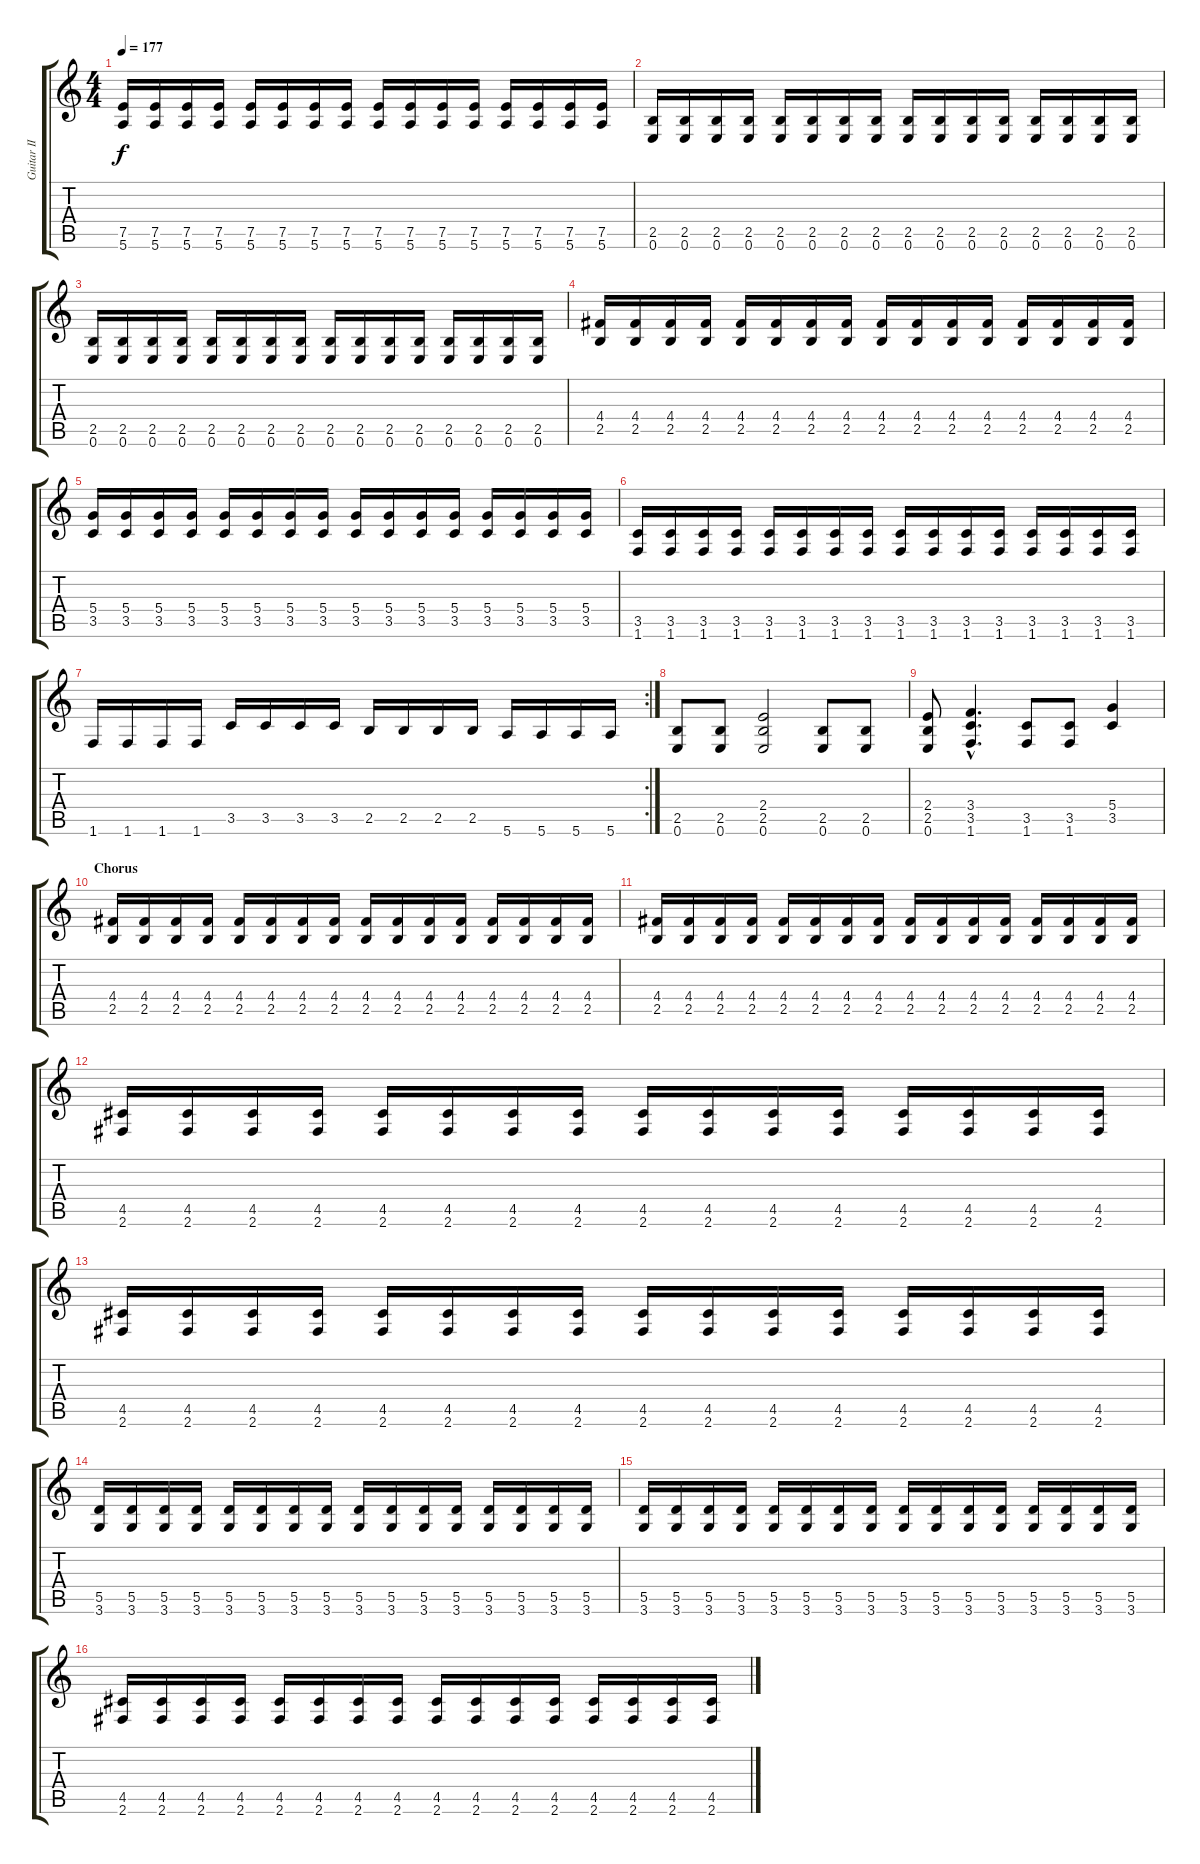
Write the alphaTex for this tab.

\track ("Guitar II" "Guitar II") {instrument distortionguitar}
\staff {score tabs}
\tuning (E4 B3 G3 D3 A2 E2) {hide}
\ts (4 4)
\tempo 177
\clef g2
\ks c
(7.5 5.6).16{dy f} (7.5 5.6).16 (7.5 5.6).16 (7.5 5.6).16 (7.5 5.6).16 (7.5 5.6).16 (7.5 5.6).16 (7.5 5.6).16 (7.5 5.6).16 (7.5 5.6).16 (7.5 5.6).16 (7.5 5.6).16 (7.5 5.6).16 (7.5 5.6).16 (7.5 5.6).16 (7.5 5.6).16 |
(2.5 0.6).16 (2.5 0.6).16 (2.5 0.6).16 (2.5 0.6).16 (2.5 0.6).16 (2.5 0.6).16 (2.5 0.6).16 (2.5 0.6).16 (2.5 0.6).16 (2.5 0.6).16 (2.5 0.6).16 (2.5 0.6).16 (2.5 0.6).16 (2.5 0.6).16 (2.5 0.6).16 (2.5 0.6).16 |
(2.5 0.6).16 (2.5 0.6).16 (2.5 0.6).16 (2.5 0.6).16 (2.5 0.6).16 (2.5 0.6).16 (2.5 0.6).16 (2.5 0.6).16 (2.5 0.6).16 (2.5 0.6).16 (2.5 0.6).16 (2.5 0.6).16 (2.5 0.6).16 (2.5 0.6).16 (2.5 0.6).16 (2.5 0.6).16 |
(4.4 2.5).16 (4.4 2.5).16 (4.4 2.5).16 (4.4 2.5).16 (4.4 2.5).16 (4.4 2.5).16 (4.4 2.5).16 (4.4 2.5).16 (4.4 2.5).16 (4.4 2.5).16 (4.4 2.5).16 (4.4 2.5).16 (4.4 2.5).16 (4.4 2.5).16 (4.4 2.5).16 (4.4 2.5).16 |
(5.4 3.5).16 (5.4 3.5).16 (5.4 3.5).16 (5.4 3.5).16 (5.4 3.5).16 (5.4 3.5).16 (5.4 3.5).16 (5.4 3.5).16 (5.4 3.5).16 (5.4 3.5).16 (5.4 3.5).16 (5.4 3.5).16 (5.4 3.5).16 (5.4 3.5).16 (5.4 3.5).16 (5.4 3.5).16 |
(3.5 1.6).16 (3.5 1.6).16 (3.5 1.6).16 (3.5 1.6).16 (3.5 1.6).16 (3.5 1.6).16 (3.5 1.6).16 (3.5 1.6).16 (3.5 1.6).16 (3.5 1.6).16 (3.5 1.6).16 (3.5 1.6).16 (3.5 1.6).16 (3.5 1.6).16 (3.5 1.6).16 (3.5 1.6).16 |
\rc 2
1.6.16 1.6.16 1.6.16 1.6.16 3.5.16 3.5.16 3.5.16 3.5.16 2.5.16 2.5.16 2.5.16 2.5.16 5.6.16 5.6.16 5.6.16 5.6.16 |
(2.5 0.6).8 (2.5 0.6).8 (2.4 2.5 0.6).2 (2.5 0.6).8 (2.5 0.6).8 |
(2.4 2.5 0.6).8 (3.4{hac} 3.5{hac} 1.6{hac}).4{d} (3.5 1.6).8 (3.5 1.6).8 (5.4 3.5).4 |
\section ("" "Chorus")
(4.4 2.5).16 (4.4 2.5).16 (4.4 2.5).16 (4.4 2.5).16 (4.4 2.5).16 (4.4 2.5).16 (4.4 2.5).16 (4.4 2.5).16 (4.4 2.5).16 (4.4 2.5).16 (4.4 2.5).16 (4.4 2.5).16 (4.4 2.5).16 (4.4 2.5).16 (4.4 2.5).16 (4.4 2.5).16 |
(4.4 2.5).16 (4.4 2.5).16 (4.4 2.5).16 (4.4 2.5).16 (4.4 2.5).16 (4.4 2.5).16 (4.4 2.5).16 (4.4 2.5).16 (4.4 2.5).16 (4.4 2.5).16 (4.4 2.5).16 (4.4 2.5).16 (4.4 2.5).16 (4.4 2.5).16 (4.4 2.5).16 (4.4 2.5).16 |
(4.5 2.6).16 (4.5 2.6).16 (4.5 2.6).16 (4.5 2.6).16 (4.5 2.6).16 (4.5 2.6).16 (4.5 2.6).16 (4.5 2.6).16 (4.5 2.6).16 (4.5 2.6).16 (4.5 2.6).16 (4.5 2.6).16 (4.5 2.6).16 (4.5 2.6).16 (4.5 2.6).16 (4.5 2.6).16 |
(4.5 2.6).16 (4.5 2.6).16 (4.5 2.6).16 (4.5 2.6).16 (4.5 2.6).16 (4.5 2.6).16 (4.5 2.6).16 (4.5 2.6).16 (4.5 2.6).16 (4.5 2.6).16 (4.5 2.6).16 (4.5 2.6).16 (4.5 2.6).16 (4.5 2.6).16 (4.5 2.6).16 (4.5 2.6).16 |
(5.5 3.6).16 (5.5 3.6).16 (5.5 3.6).16 (5.5 3.6).16 (5.5 3.6).16 (5.5 3.6).16 (5.5 3.6).16 (5.5 3.6).16 (5.5 3.6).16 (5.5 3.6).16 (5.5 3.6).16 (5.5 3.6).16 (5.5 3.6).16 (5.5 3.6).16 (5.5 3.6).16 (5.5 3.6).16 |
(5.5 3.6).16 (5.5 3.6).16 (5.5 3.6).16 (5.5 3.6).16 (5.5 3.6).16 (5.5 3.6).16 (5.5 3.6).16 (5.5 3.6).16 (5.5 3.6).16 (5.5 3.6).16 (5.5 3.6).16 (5.5 3.6).16 (5.5 3.6).16 (5.5 3.6).16 (5.5 3.6).16 (5.5 3.6).16 |
(4.5 2.6).16 (4.5 2.6).16 (4.5 2.6).16 (4.5 2.6).16 (4.5 2.6).16 (4.5 2.6).16 (4.5 2.6).16 (4.5 2.6).16 (4.5 2.6).16 (4.5 2.6).16 (4.5 2.6).16 (4.5 2.6).16 (4.5 2.6).16 (4.5 2.6).16 (4.5 2.6).16 (4.5 2.6).16
